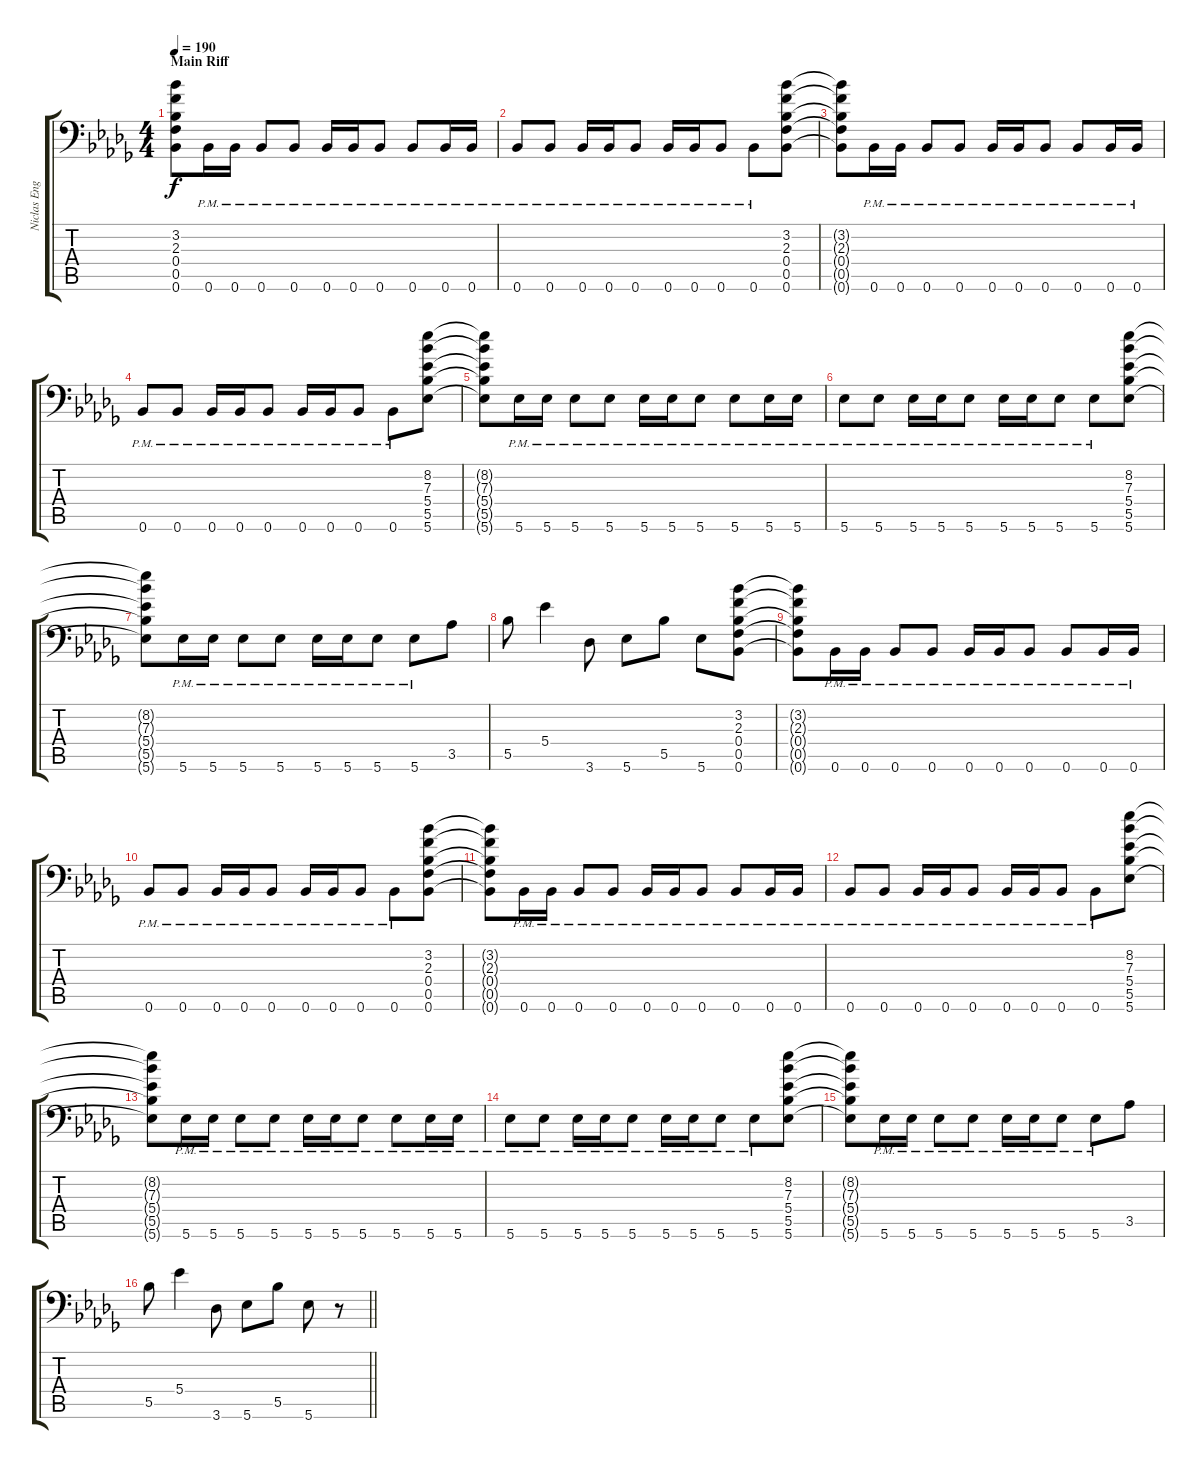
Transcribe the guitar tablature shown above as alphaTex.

\track ("Niclas Engelin" "Niclas Eng") {instrument distortionguitar}
\staff {score tabs}
\tuning (C4 G3 Eb3 Bb2 F2 Bb1) {hide}
\ts (4 4)
\section ("" "Main Riff")
\tempo 190
\clef f4
\ks db
(3.2{t} 2.3{t} 0.4{t} 0.5{t} 0.6{t}).8{dy f} 0.6{pm}.16 0.6{pm}.16 0.6{pm}.8 0.6{pm}.8 0.6{pm}.16 0.6{pm}.16 0.6{pm}.8 0.6{pm}.8 0.6{pm}.16 0.6{pm}.16 |
0.6{pm}.8 0.6{pm}.8 0.6{pm}.16 0.6{pm}.16 0.6{pm}.8 0.6{pm}.16 0.6{pm}.16 0.6{pm}.8 0.6{pm}.8 (3.2 2.3 0.4 0.5 0.6).8 |
(3.2{t} 2.3{t} 0.4{t} 0.5{t} 0.6{t}).8 0.6{pm}.16 0.6{pm}.16 0.6{pm}.8 0.6{pm}.8 0.6{pm}.16 0.6{pm}.16 0.6{pm}.8 0.6{pm}.8 0.6{pm}.16 0.6{pm}.16 |
0.6{pm}.8 0.6{pm}.8 0.6{pm}.16 0.6{pm}.16 0.6{pm}.8 0.6{pm}.16 0.6{pm}.16 0.6{pm}.8 0.6{pm}.8 (8.2 7.3 5.4 5.5 5.6).8 |
(8.2{t} 7.3{t} 5.4{t} 5.5{t} 5.6{t}).8 5.6{pm}.16 5.6{pm}.16 5.6{pm}.8 5.6{pm}.8 5.6{pm}.16 5.6{pm}.16 5.6{pm}.8 5.6{pm}.8 5.6{pm}.16 5.6{pm}.16 |
5.6{pm}.8 5.6{pm}.8 5.6{pm}.16 5.6{pm}.16 5.6{pm}.8 5.6{pm}.16 5.6{pm}.16 5.6{pm}.8 5.6{pm}.8 (8.2 7.3 5.4 5.5 5.6).8 |
(8.2{t} 7.3{t} 5.4{t} 5.5{t} 5.6{t}).8 5.6{pm}.16 5.6{pm}.16 5.6{pm}.8 5.6{pm}.8 5.6{pm}.16 5.6{pm}.16 5.6{pm}.8 5.6{pm}.8 3.5.8 |
5.5.8 5.4.4 3.6.8 5.6.8 5.5.8 5.6.8 (3.2 2.3 0.4 0.5 0.6).8 |
(3.2{t} 2.3{t} 0.4{t} 0.5{t} 0.6{t}).8 0.6{pm}.16 0.6{pm}.16 0.6{pm}.8 0.6{pm}.8 0.6{pm}.16 0.6{pm}.16 0.6{pm}.8 0.6{pm}.8 0.6{pm}.16 0.6{pm}.16 |
0.6{pm}.8 0.6{pm}.8 0.6{pm}.16 0.6{pm}.16 0.6{pm}.8 0.6{pm}.16 0.6{pm}.16 0.6{pm}.8 0.6{pm}.8 (3.2 2.3 0.4 0.5 0.6).8 |
(3.2{t} 2.3{t} 0.4{t} 0.5{t} 0.6{t}).8 0.6{pm}.16 0.6{pm}.16 0.6{pm}.8 0.6{pm}.8 0.6{pm}.16 0.6{pm}.16 0.6{pm}.8 0.6{pm}.8 0.6{pm}.16 0.6{pm}.16 |
0.6{pm}.8 0.6{pm}.8 0.6{pm}.16 0.6{pm}.16 0.6{pm}.8 0.6{pm}.16 0.6{pm}.16 0.6{pm}.8 0.6{pm}.8 (8.2 7.3 5.4 5.5 5.6).8 |
(8.2{t} 7.3{t} 5.4{t} 5.5{t} 5.6{t}).8 5.6{pm}.16 5.6{pm}.16 5.6{pm}.8 5.6{pm}.8 5.6{pm}.16 5.6{pm}.16 5.6{pm}.8 5.6{pm}.8 5.6{pm}.16 5.6{pm}.16 |
5.6{pm}.8 5.6{pm}.8 5.6{pm}.16 5.6{pm}.16 5.6{pm}.8 5.6{pm}.16 5.6{pm}.16 5.6{pm}.8 5.6{pm}.8 (8.2 7.3 5.4 5.5 5.6).8 |
(8.2{t} 7.3{t} 5.4{t} 5.5{t} 5.6{t}).8 5.6{pm}.16 5.6{pm}.16 5.6{pm}.8 5.6{pm}.8 5.6{pm}.16 5.6{pm}.16 5.6{pm}.8 5.6{pm}.8 3.5.8 |
\barLineRight lightlight
5.5.8 5.4.4 3.6.8 5.6.8 5.5.8 5.6.8 r.8
